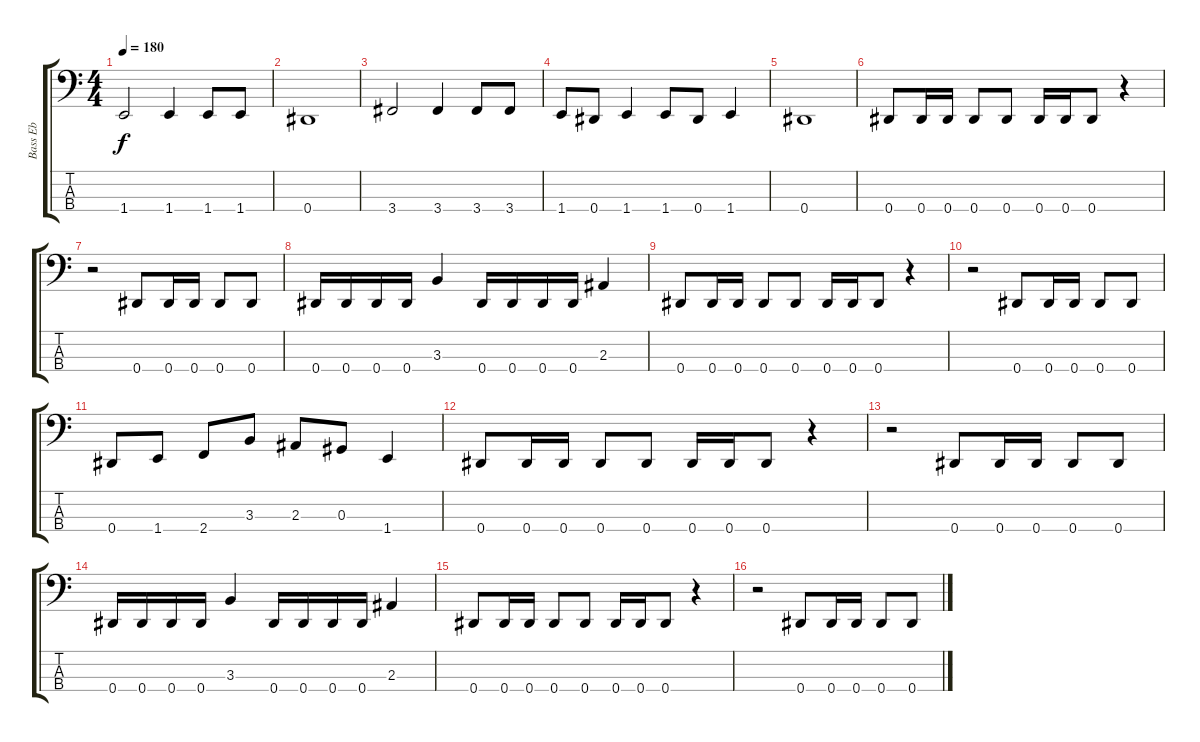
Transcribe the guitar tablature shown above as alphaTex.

\track ("Bass Eb" "Bass Eb") {instrument electricbasspick}
\staff {score tabs}
\tuning (Gb2 Db2 Ab1 Eb1) {hide}
\ts (4 4)
\tempo 180
\clef f4
\ks c
1.4.2{dy f} 1.4.4 1.4.8 1.4.8 |
0.4.1 |
3.4.2 3.4.4 3.4.8 3.4.8 |
1.4.8 0.4.8 1.4.4 1.4.8 0.4.8 1.4.4 |
0.4.1 |
0.4.8{instrument electricbasspick} 0.4.16 0.4.16 0.4.8 0.4.8 0.4.16 0.4.16 0.4.8 r.4 |
r.2 0.4.8 0.4.16 0.4.16 0.4.8 0.4.8 |
0.4.16 0.4.16 0.4.16 0.4.16 3.3.4 0.4.16 0.4.16 0.4.16 0.4.16 2.3.4 |
0.4.8 0.4.16 0.4.16 0.4.8 0.4.8 0.4.16 0.4.16 0.4.8 r.4 |
r.2 0.4.8 0.4.16 0.4.16 0.4.8 0.4.8 |
0.4.8 1.4.8 2.4.8 3.3.8 2.3.8 0.3.8 1.4.4 |
0.4.8 0.4.16 0.4.16 0.4.8 0.4.8 0.4.16 0.4.16 0.4.8 r.4 |
r.2 0.4.8 0.4.16 0.4.16 0.4.8 0.4.8 |
0.4.16 0.4.16 0.4.16 0.4.16 3.3.4 0.4.16 0.4.16 0.4.16 0.4.16 2.3.4 |
0.4.8 0.4.16 0.4.16 0.4.8 0.4.8 0.4.16 0.4.16 0.4.8 r.4 |
r.2 0.4.8 0.4.16 0.4.16 0.4.8 0.4.8
